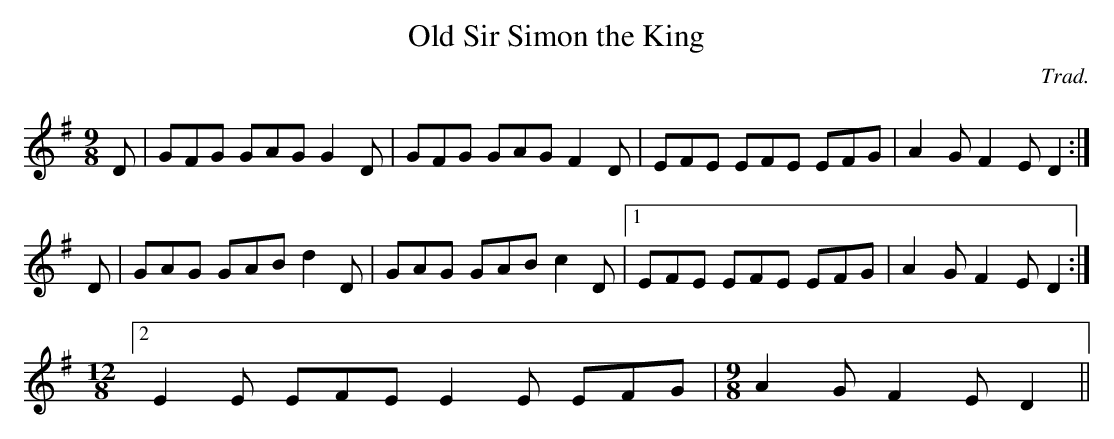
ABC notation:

X:1
T:Old Sir Simon the King
C:Trad.
M:9/8
K:G
D|GFG GAG G2D|GFG GAG F2D|EFE EFE EFG|A2G F2E D2:|
D|GAG GAB d2D|GAG GAB c2D|[1 EFE EFE EFG|A2G F2E D2:|
M:12/8
[2 E2E EFE E2E EFG|\
M:9/8
A2G F2E D2||
